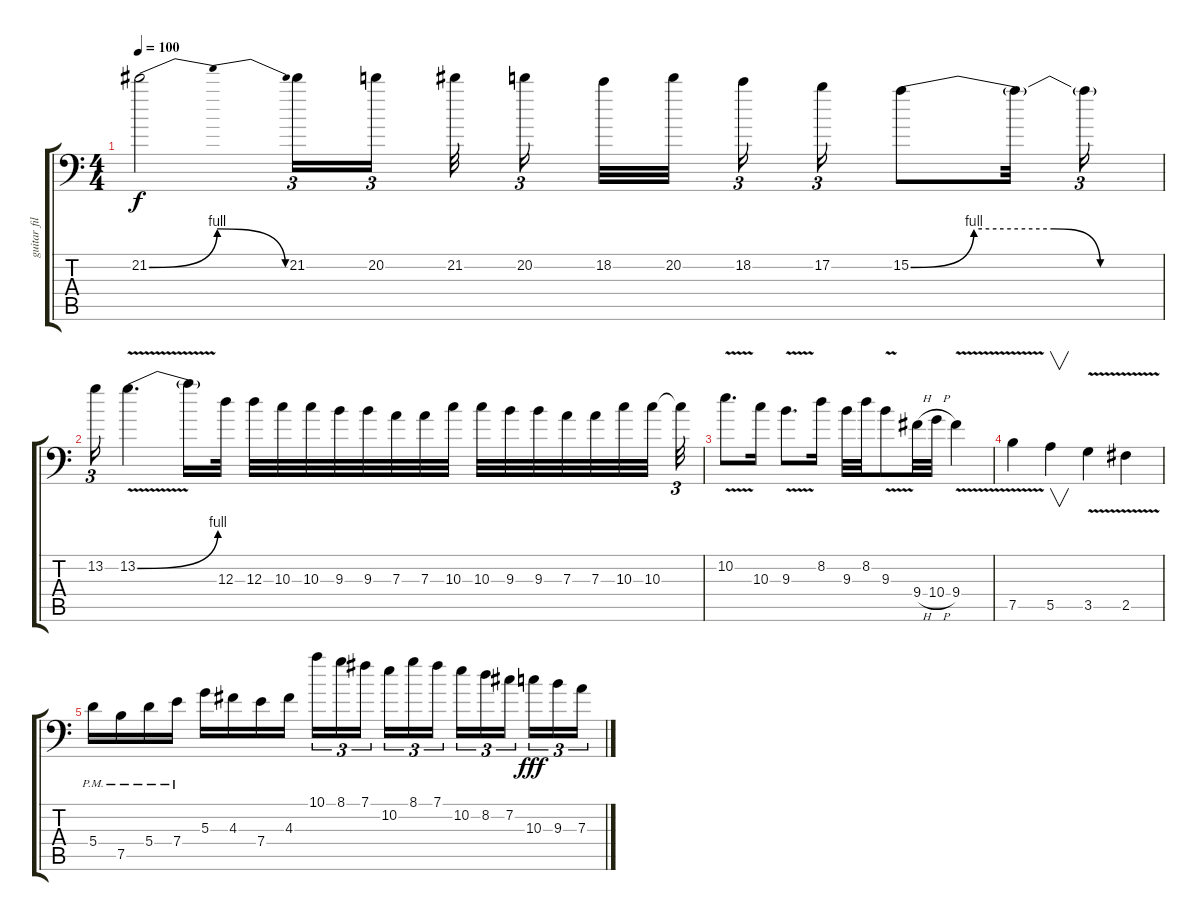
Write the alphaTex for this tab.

\track ("guitar fills and solo" "guitar fil") {instrument distortionguitar}
\staff {score tabs}
\tuning (B3 Gb3 D3 A2 E2 A1) {hide}
\ts (4 4)
\tempo 100
\clef f4
\ks c
21.2{be (bendrelease 0 0 10 4 45 4 60 0)}.2{dy f} 21.2.16{tu (3 2)} 20.2.16{tu (3 2) beam splitsecondary} 21.2.32{beam splitsecondary} 20.2.16{tu (3 2) beam splitsecondary} 18.2.32 20.2.32{beam splitsecondary} 18.2.16{tu (3 2)} 17.2.16{tu (3 2)} 15.2{be (custom 0 0 15 4 34 4 45 0 60 0)}.8 15.2{t}.32{beam splitsecondary} 15.2{t}.16{tu (3 2)} |
13.2.16{tu (3 2)} 13.2{be (bend 0 0 60 4) v}.4{d} 13.2{t}.16 12.3.32 12.3.32 10.3.32 10.3.32 9.3.32 9.3.32 7.3.32 7.3.32 10.3.32 10.3.32 9.3.32 9.3.32 7.3.32 7.3.32 10.3.32 10.3.32{beam splitsecondary} 10.3{t}.32{tu (3 2)} |
10.2{v}.8{d} 10.3.16 9.3{v}.8{d} 8.2.16 9.3.32 8.2.32 9.3{v}.8 9.4{h}.32 10.4{h}.32 9.4{v}.4 |
7.5{v}.4 5.5.4{v} 3.5{v}.4 2.5{v}.4 |
5.4{pm}.16 7.5{pm}.16 5.4{pm}.16 7.4{pm}.16 5.3.16 4.3.16 7.4.16 4.3.16 10.1.16{tu (3 2)} 8.1.16{tu (3 2)} 7.1.16{tu (3 2) beam splitsecondary} 10.2.16{tu (3 2)} 8.1.16{tu (3 2)} 7.1.16{tu (3 2)} 10.2.16{tu (3 2)} 8.2.16{tu (3 2)} 7.2.16{tu (3 2) beam splitsecondary} 10.3.16{tu (3 2) dy fff} 9.3.16{tu (3 2)} 7.3.16{tu (3 2)}
